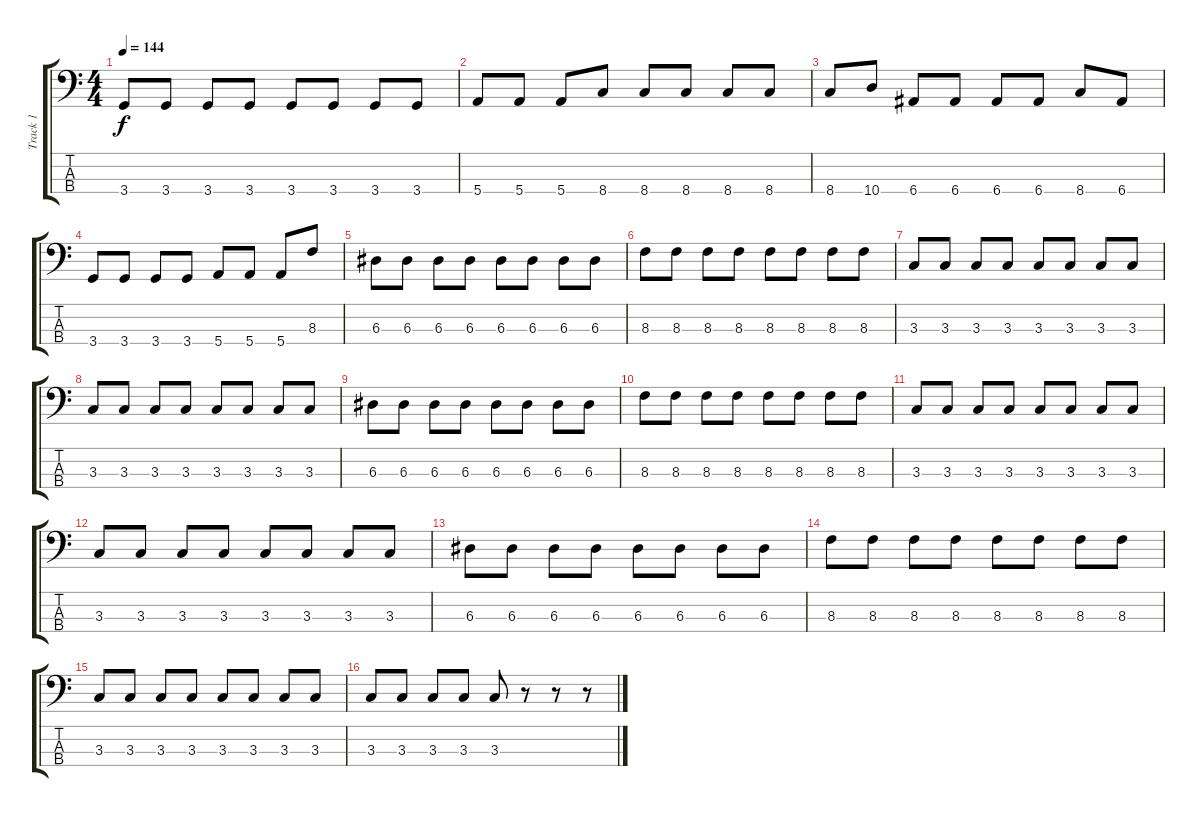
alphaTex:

\track ("Track 1" "Track 1") {instrument electricbassfinger}
\staff {score tabs}
\tuning (G2 D2 A1 E1) {hide}
\ts (4 4)
\tempo 144
\clef f4
\ks c
3.4.8{dy f} 3.4.8 3.4.8 3.4.8 3.4.8 3.4.8 3.4.8 3.4.8 |
5.4.8 5.4.8 5.4.8 8.4.8 8.4.8 8.4.8 8.4.8 8.4.8 |
8.4.8 10.4.8 6.4.8 6.4.8 6.4.8 6.4.8 8.4.8 6.4.8 |
3.4.8 3.4.8 3.4.8 3.4.8 5.4.8 5.4.8 5.4.8 8.3.8 |
6.3.8 6.3.8 6.3.8 6.3.8 6.3.8 6.3.8 6.3.8 6.3.8 |
8.3.8 8.3.8 8.3.8 8.3.8 8.3.8 8.3.8 8.3.8 8.3.8 |
3.3.8 3.3.8 3.3.8 3.3.8 3.3.8 3.3.8 3.3.8 3.3.8 |
3.3.8 3.3.8 3.3.8 3.3.8 3.3.8 3.3.8 3.3.8 3.3.8 |
6.3.8 6.3.8 6.3.8 6.3.8 6.3.8 6.3.8 6.3.8 6.3.8 |
8.3.8 8.3.8 8.3.8 8.3.8 8.3.8 8.3.8 8.3.8 8.3.8 |
3.3.8 3.3.8 3.3.8 3.3.8 3.3.8 3.3.8 3.3.8 3.3.8 |
3.3.8 3.3.8 3.3.8 3.3.8 3.3.8 3.3.8 3.3.8 3.3.8 |
6.3.8 6.3.8 6.3.8 6.3.8 6.3.8 6.3.8 6.3.8 6.3.8 |
8.3.8 8.3.8 8.3.8 8.3.8 8.3.8 8.3.8 8.3.8 8.3.8 |
3.3.8 3.3.8 3.3.8 3.3.8 3.3.8 3.3.8 3.3.8 3.3.8 |
3.3.8 3.3.8 3.3.8 3.3.8 3.3.8 r.8 r.8 r.8
